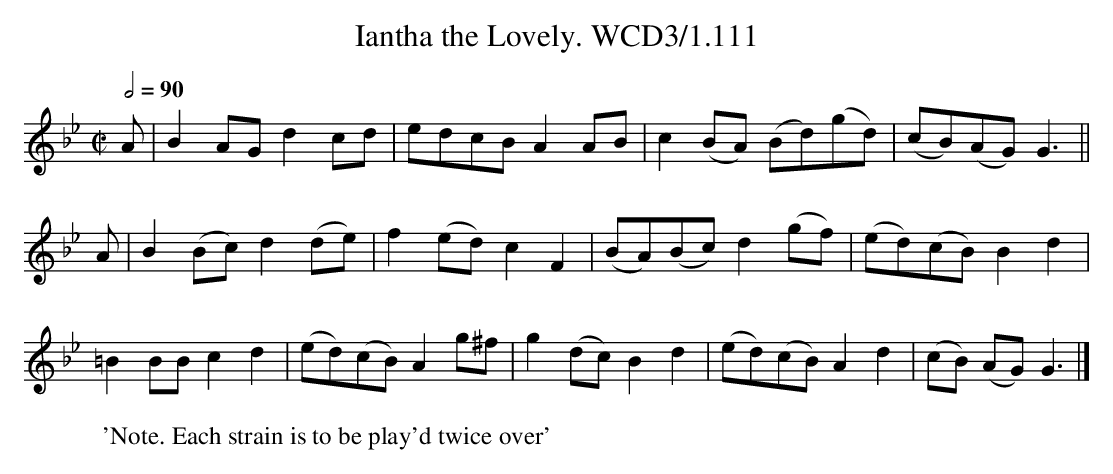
X:1
T:Iantha the Lovely. WCD3/1.111
M:C|
L:1/8
Q:1/2=90
W:'Note. Each strain is to be play'd twice over'
K:Gm
A|B2AG d2cd|edcB A2AB|c2(BA) (Bd)(gd)|(cB)(AG) G3||
A|B2(Bc) d2(de)|f2(ed) c2F2|(BA)(Bc) d2(gf)|(ed)(cB) B2d2|
=B2BB c2d2|(ed)(cB) A2g^f|g2(dc) B2d2|\
(ed)(cB) A2d2|(cB) (AG) G3|]
